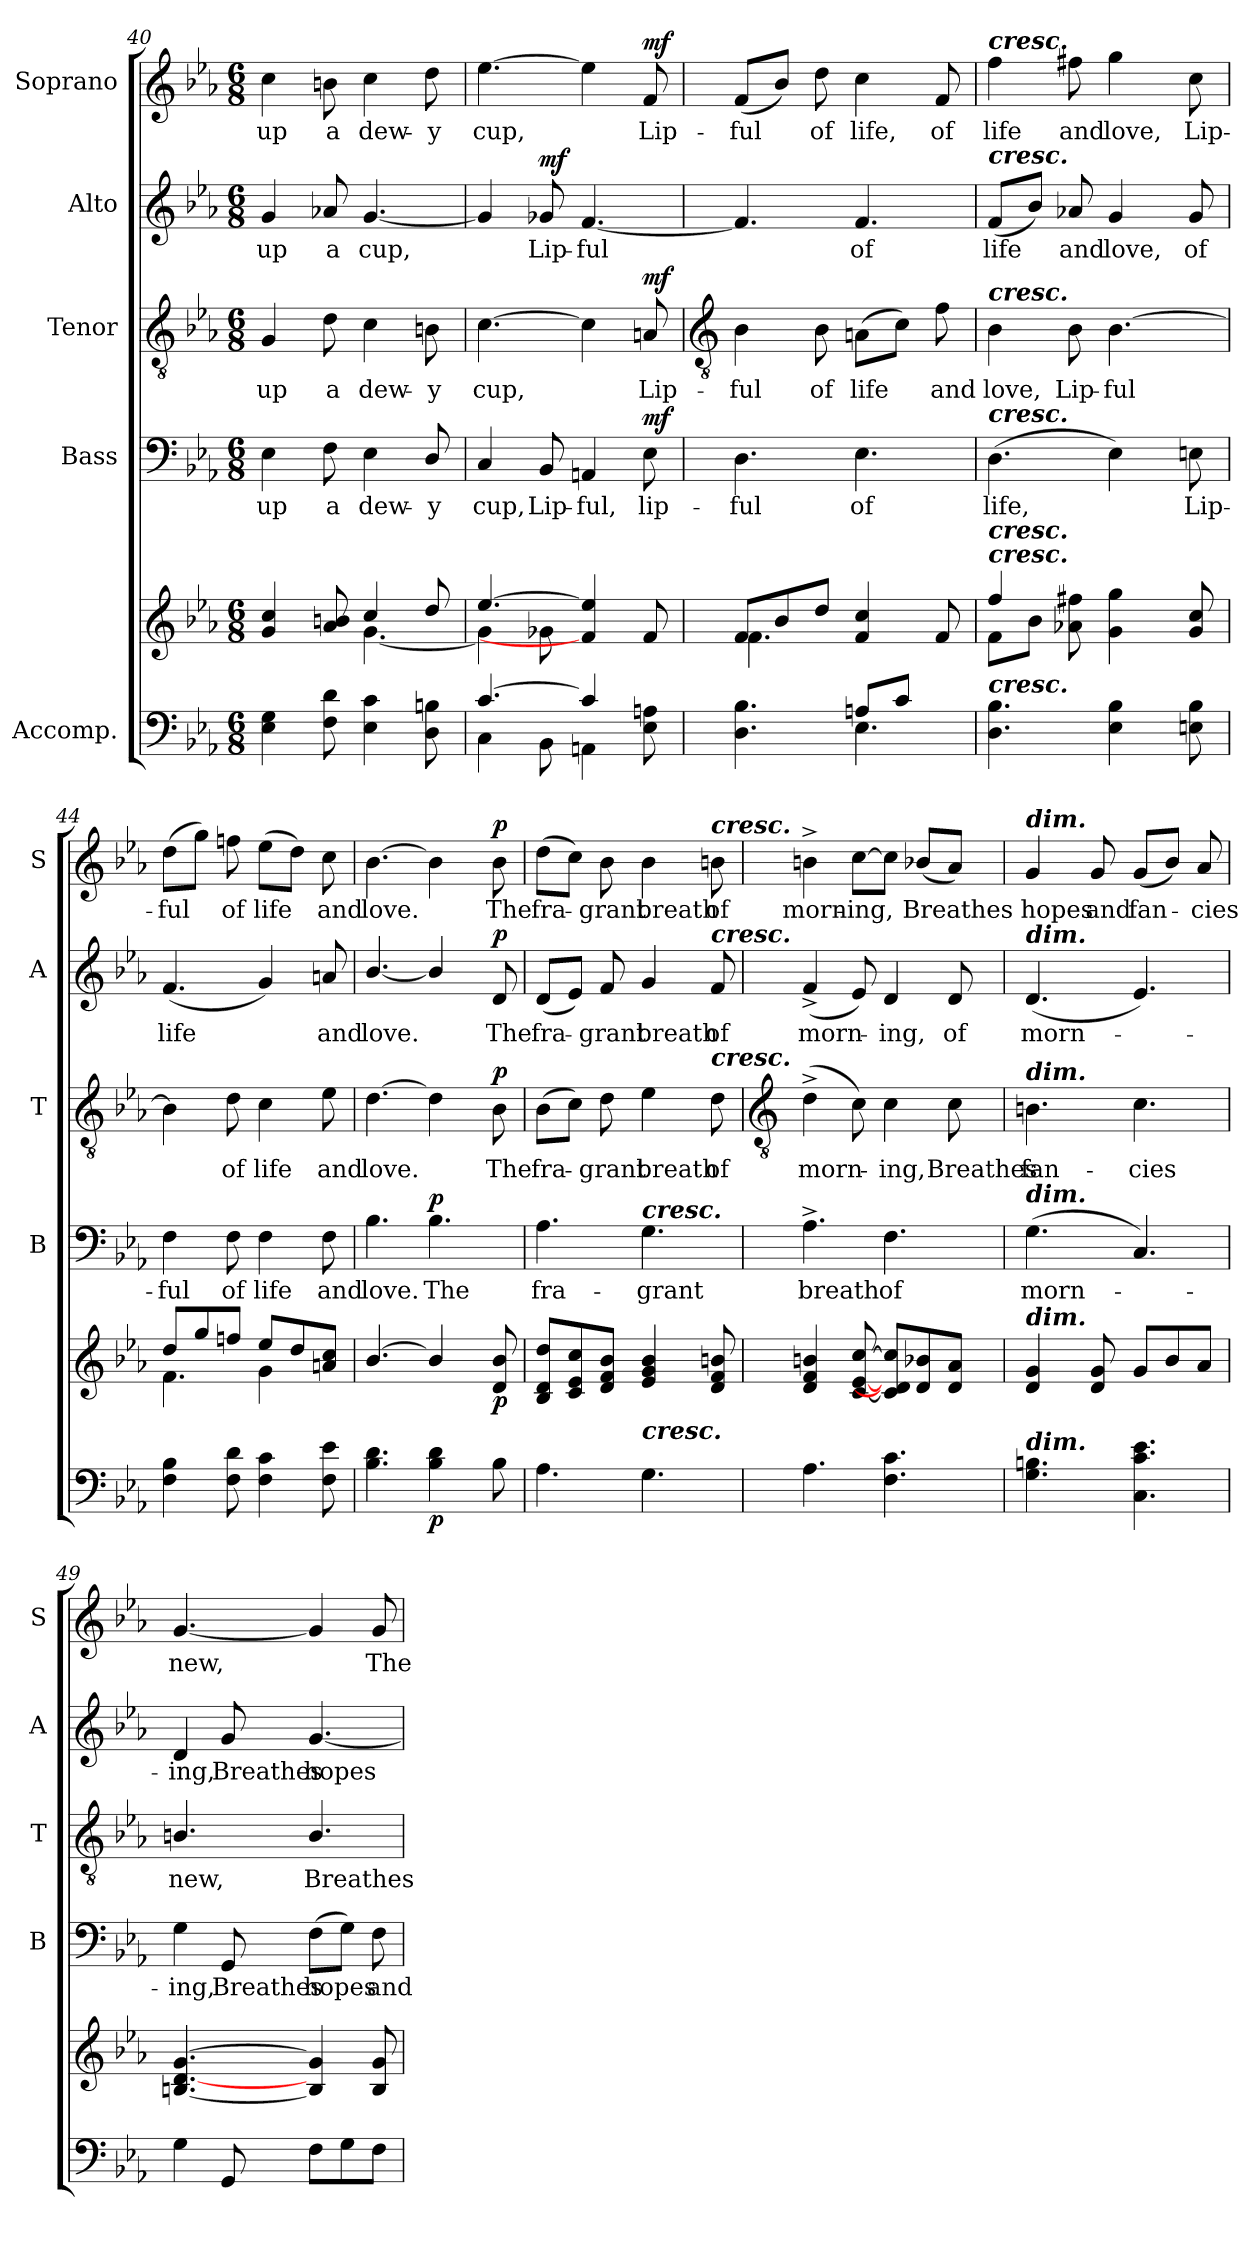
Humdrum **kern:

**kern	**kern	**dynam	**kern	**text	**dynam	**kern	**text	**dynam	**kern	**text	**dynam	**kern	**text	**dynam
*part5	*part5	*part5	*part4	*part4	*part4	*part3	*part3	*part3	*part2	*part2	*part2	*part1	*part1	*part1
*staff6	*staff5	*staff5/6	*staff4	*staff4	*staff4	*staff3	*staff3	*staff3	*staff2	*staff2	*staff2	*staff1	*staff1	*staff1
*I"Accomp.	*	*	*I"Bass	*	*	*I"Tenor	*	*	*I"Alto	*	*	*I"Soprano	*	*
*	*	*	*I'B	*	*	*I'T	*	*	*I'A	*	*	*I'S	*	*
*clefF4	*clefG2	*	*clefF4	*	*	*clefGv2	*	*	*clefG2	*	*	*clefG2	*	*
*k[b-e-a-]	*k[b-e-a-]	*	*k[b-e-a-]	*	*	*k[b-e-a-]	*	*	*k[b-e-a-]	*	*	*k[b-e-a-]	*	*
*E-:	*E-:	*	*E-:	*	*	*E-:	*	*	*E-:	*	*	*E-:	*	*
*M6/8	*M6/8	*	*M6/8	*	*	*M6/8	*	*	*M6/8	*	*	*M6/8	*	*
=40	=40	=40	=40	=40	=40	=40	=40	=40	=40	=40	=40	=40	=40	=40
*^	*^	*	*	*	*	*	*	*	*	*	*	*	*	*
!	!	!	!	!	!	!LO:LY:b	!	!	!LO:LY:b	!	!	!LO:LY:b	!	!	!LO:LY:b	!
2.ryy	4E-\ 4G\	4g/ 4cc/	4.ryy	.	4E-	up	.	4G	up	.	4g	up	.	4cc	up	.
!	!	!	!	!	!	!LO:LY:b	!	!	!LO:LY:b	!	!	!LO:LY:b	!	!	!LO:LY:b	!
.	8F\ 8d\	8a-/ 8bn/	.	.	8F	a	.	8d	a	.	8a-X	a	.	8bn	a	.
!	!	!	!	!	!	!LO:LY:b	!	!	!LO:LY:b	!	!	!LO:LY:b	!	!	!LO:LY:b	!
.	4E-\ 4c\	4cc/	[4.g\	.	4E-	dew-	.	4c	dew-	.	[4.g	cup,	.	4cc	dew-	.
!	!	!	!	!	!	!LO:LY:b	!	!	!LO:LY:b	!	!	!	!	!	!LO:LY:b	!
.	8D\ 8Bn\	8dd/	.	.	8D/	-y	.	8Bn	-y	.	.	.	.	8dd	-y	.
=41	=41	=41	=41	=41	=41	=41	=41	=41	=41	=41	=41	=41	=41	=41	=41	=41
!	!	!	!	!	!	!LO:LY:b	!	!	!LO:LY:b	!	!	!	!	!	!LO:LY:b	!
[4.c/	4C\	[4.ee-/	4g\]	.	4C	cup,	.	[4.c	cup,	.	4g]	.	.	[4.ee-	cup,	.
!	!	!	!	!	!	!LO:LY:b	!	!	!	!	!	!LO:LY:b	!LO:DY:b	!	!	!
.	8BB-\	.	8g-X\	.	8BB-	Lip-	.	.	.	.	8g-X	Lip-	mf	.	.	.
!	!	!	!	!	!	!LO:LY:b	!	!	!	!	!	!LO:LY:b	!	!	!	!
4c/]	4AAn\	4f/] 4ee-/]	4.ryy	.	4AAn	-ful,	.	4c]	.	.	[4.f	-ful	.	4ee-]	.	.
!	!	!	!	!LO:DY:b=2	!	!LO:LY:b	!	!	!LO:LY:b	!	!	!	!	!	!LO:LY:b	!
!	!	!	!	!LO:DY:n=1:b	!	!	!LO:DY:b	!	!	!LO:DY:b	!	!	!	!	!	!LO:DY:b
8ryy	8E-\ 8An\	8f/	.	mf mf	8E-	lip-	mf	8An	Lip-	mf	.	.	.	8f	Lip-	mf
!!LO:LB:g=z
=42	=42	=42	=42	=42	=42	=42	=42	=42	=42	=42	=42	=42	=42	=42	=42	=42
*	*	*	*	*	*	*	*	*clefGv2	*	*	*	*	*	*	*	*
!	!	!	!	!	!	!LO:LY:b	!	!	!LO:LY:b	!	!	!	!	!	!LO:LY:b	!
4.ryy	4.D\ 4.B-\	8f/L	4.f\	.	4.D	-ful	.	4B-	-ful	.	4.f]	.	.	(<8fL	-ful	.
.	.	8b-/	.	.	.	.	.	.	.	.	.	.	.	8b-J)	.	.
!	!	!	!	!	!	!	!	!	!LO:LY:b	!	!	!	!	!	!LO:LY:b	!
.	.	8dd/J	.	.	.	.	.	8B-	of	.	.	.	.	8dd	of	.
!	!	!	!	!	!	!LO:LY:b	!	!	!LO:LY:b	!	!	!LO:LY:b	!	!	!LO:LY:b	!
8An/L	4.E-\	4f/ 4cc/	4.ryy	.	4.E-	of	.	(>8AnL	life	.	4.f	of	.	4cc	life,	.
8c/J	.	.	.	.	.	.	.	8cJ)	.	.	.	.	.	.	.	.
!	!	!	!	!	!	!	!	!	!LO:LY:b	!	!	!	!	!	!LO:LY:b	!
8ryy	.	8f/	.	.	.	.	.	8f	and	.	.	.	.	8f	of	.
=43	=43	=43	=43	=43	=43	=43	=43	=43	=43	=43	=43	=43	=43	=43	=43	=43
!	!	!	!	!	!	!	!	!	!	!	!	!	!	!LO:TX:a:Bi:t=cresc.	!	!
!	!	!	!	!	!	!	!	!	!	!	!LO:TX:a:Bi:t=cresc.	!	!	!	!	!
!	!	!	!	!	!	!	!	!LO:TX:a:Bi:t=cresc.	!	!	!	!	!	!	!	!
!	!	!	!	!	!LO:TX:a:Bi:t=cresc.	!	!	!	!	!	!	!	!	!	!	!
!	!	!LO:TX:a:Bi:t=cresc.	!	!	!	!	!	!	!	!	!	!	!	!	!	!
!	!	!LO:TX:a:Bi:t=cresc.	!	!	!	!	!	!	!	!	!	!	!	!	!	!
!LO:TX:a:Bi:t=cresc.	!	!	!	!	!	!	!	!	!	!	!	!	!	!	!	!
!	!	!	!	!	!	!LO:LY:b	!	!	!LO:LY:b	!	!	!LO:LY:b	!	!	!LO:LY:b	!
2ryy	4.D\ 4.B-\	4ff/	8f\L	.	(>4.D	life,	.	4B-	love,	.	(8fL	life	.	4ff	life	.
.	.	.	8b-\J	.	.	.	.	.	.	.	8b-J)	.	.	.	.	.
!	!	!	!	!	!	!	!	!	!LO:LY:b	!	!	!LO:LY:b	!	!	!LO:LY:b	!
.	.	8a-X\ 8ff#X\	2ryy	.	.	.	.	8B-	Lip-	.	8a-X	and	.	8ff#X	and	.
!	!	!	!	!	!	!	!	!	!LO:LY:b	!	!	!LO:LY:b	!	!	!LO:LY:b	!
.	4E-\ 4B-\	4g\ 4gg\	.	.	4E-)	.	.	[4.B-	-ful	.	4g	love,	.	4gg	love,	.
8ryy	.	.	.	.	.	.	.	.	.	.	.	.	.	.	.	.
!	!	!	!	!	!	!LO:LY:b	!	!	!	!	!	!LO:LY:b	!	!	!LO:LY:b	!
8ryy	8En\ 8B-\	8g/ 8cc/	.	.	8En	Lip-	.	.	.	.	8g	of	.	8cc	Lip-	.
=44	=44	=44	=44	=44	=44	=44	=44	=44	=44	=44	=44	=44	=44	=44	=44	=44
!	!	!	!	!	!	!LO:LY:b	!	!	!	!	!	!LO:LY:b	!	!	!LO:LY:b	!
2.ryy	4F\ 4B-\	8dd/L	4.f\	.	4F	-ful	.	4B-]	.	.	(<4.f	life	.	(>8ddL	-ful	.
.	.	8gg/	.	.	.	.	.	.	.	.	.	.	.	8ggJ)	.	.
!	!	!	!	!	!	!LO:LY:b	!	!	!LO:LY:b	!	!	!	!	!	!LO:LY:b	!
.	8F\ 8d\	8ffn/J	.	.	8F	of	.	8d	of	.	.	.	.	8ffn	of	.
!	!	!	!	!	!	!LO:LY:b	!	!	!LO:LY:b	!	!	!	!	!	!LO:LY:b	!
.	4F\ 4c\	8ee-/L	4g\	.	4F	life	.	4c	life	.	4g)	.	.	(>8ee-L	life	.
.	.	8dd/	.	.	.	.	.	.	.	.	.	.	.	8ddJ)	.	.
!	!	!	!	!	!	!LO:LY:b	!	!	!LO:LY:b	!	!	!LO:LY:b	!	!	!LO:LY:b	!
.	8F\ 8e-\	8an/ 8cc/J	8ryy	.	8F	and	.	8e-	and	.	8an	and	.	8cc	and	.
=45	=45	=45	=45	=45	=45	=45	=45	=45	=45	=45	=45	=45	=45	=45	=45	=45
!	!	!	!LO:N:vis=1	!	!	!LO:LY:b	!	!	!LO:LY:b	!	!	!LO:LY:b	!	!	!LO:LY:b	!
2ryy	4.B-\ 4.d\	[4.b-/	2.ryy	.	4.B-	love.	.	[4.d	love.	.	[4.b-/	love.	.	[4.b-	love.	.
!	!	!	!	!LO:DY:b=2	!	!LO:LY:b	!LO:DY:b	!	!	!	!	!	!	!	!	!
.	4B-\ 4d\	4b-/]	.	p	4.B-	The	p	4d]	.	.	4b-/]	.	.	4b-]	.	.
8ryy	.	.	.	.	.	.	.	.	.	.	.	.	.	.	.	.
!	!	!	!	!LO:DY:b	!	!	!	!	!LO:LY:b	!LO:DY:b	!	!LO:LY:b	!LO:DY:b	!	!LO:LY:b	!LO:DY:b
8ryy	8B-\	8d/ 8b-/	.	p	.	.	.	8B-	The	p	8d	The	p	8b-	The	p
=46	=46	=46	=46	=46	=46	=46	=46	=46	=46	=46	=46	=46	=46	=46	=46	=46
!	!	!	!LO:N:vis=1	!	!	!LO:LY:b	!	!	!LO:LY:b	!	!	!LO:LY:b	!	!	!LO:LY:b	!
2.ryy	4.A-\	8B-/ 8d/ 8dd/L	2.ryy	.	4.A-	fra-	.	(>8B-L	fra-	.	(<8dL	fra-	.	(>8ddL	fra-	.
.	.	8c/ 8e-/ 8cc/	.	.	.	.	.	8cJ)	.	.	8e-J)	.	.	8ccJ)	.	.
!	!	!	!	!	!	!	!	!	!LO:LY:b	!	!	!LO:LY:b	!	!	!LO:LY:b	!
.	.	8d/ 8f/ 8b-/J	.	.	.	.	.	8d	grant	.	8f	grant	.	8b-	grant	.
!	!	!	!	!	!LO:TX:a:Bi:t=cresc.	!	!	!	!	!	!	!	!	!	!	!
!	!LO:TX:a:Bi:t=cresc.	!	!	!	!	!	!	!	!	!	!	!	!	!	!	!
!	!	!	!	!	!	!LO:LY:b	!	!	!LO:LY:b	!	!	!LO:LY:b	!	!	!LO:LY:b	!
.	4.G\	4e-/ 4g/ 4b-/	.	.	4.G	-grant	.	4e-	breath	.	4g	breath	.	4b-	breath	.
!	!	!	!	!	!	!	!	!	!	!	!	!	!	!LO:TX:a:Bi:t=cresc.	!	!
!	!	!	!	!	!	!	!	!	!	!	!LO:TX:a:Bi:t=cresc.	!	!	!	!	!
!	!	!	!	!	!	!	!	!LO:TX:a:Bi:t=cresc.	!	!	!	!	!	!	!	!
!	!	!	!	!	!	!	!	!	!LO:LY:b	!	!	!LO:LY:b	!	!	!LO:LY:b	!
.	.	8d/ 8f/ 8bn/	.	.	.	.	.	8d	of	.	8f	of	.	8bn	of	.
*v	*v	*	*	*	*	*	*	*	*	*	*	*	*	*	*	*
*	*v	*v	*	*	*	*	*	*	*	*	*	*	*	*	*
!!LO:LB:g=z
=47	=47	=47	=47	=47	=47	=47	=47	=47	=47	=47	=47	=47	=47	=47
*	*	*	*	*	*	*clefGv2	*	*	*	*	*	*	*	*
!	!	!	!	!LO:LY:b	!	!	!LO:LY:b	!	!	!LO:LY:b	!	!	!LO:LY:b	!
4.A-	4d 4f 4bn	.	4.A-^	breath	.	(>4d^	morn-	.	(<4f^	morn-	.	4bn^	morn-	.
!	!	!	!	!	!	!	!	!	!	!	!	!	!LO:LY:b	!
.	[8c [8e- [8cc	.	.	.	.	8c)	.	.	8e-)	.	.	[8ccL	-ing,	.
!	!	!	!	!LO:LY:b	!	!	!LO:LY:b	!	!	!LO:LY:b	!	!	!	!
4.F 4.c	8c] 8d] 8cc]L	.	4.F	of	.	4c	ing,	.	4d	ing,	.	8ccJ]	.	.
!	!	!	!	!	!	!	!	!	!	!	!	!	!LO:LY:b	!
.	8d 8b-X	.	.	.	.	.	.	.	.	.	.	(<8b-XL	Breathes	.
!	!	!	!	!	!	!	!LO:LY:b	!	!	!LO:LY:b	!	!	!	!
.	8d 8a-J	.	.	.	.	8c	Breathes	.	8d	of	.	8a-J)	.	.
=48	=48	=48	=48	=48	=48	=48	=48	=48	=48	=48	=48	=48	=48	=48
!	!	!	!	!	!	!	!	!	!	!	!	!LO:TX:a:Bi:t=dim.	!	!
!	!	!	!	!	!	!	!	!	!LO:TX:a:Bi:t=dim.	!	!	!	!	!
!	!	!	!	!	!	!LO:TX:a:Bi:t=dim.	!	!	!	!	!	!	!	!
!	!	!	!LO:TX:a:Bi:t=dim.	!	!	!	!	!	!	!	!	!	!	!
!	!LO:TX:a:Bi:t=dim.	!	!	!	!	!	!	!	!	!	!	!	!	!
!LO:TX:a:Bi:t=dim.	!	!	!	!	!	!	!	!	!	!	!	!	!	!
!	!	!	!	!LO:LY:b	!	!	!LO:LY:b	!	!	!LO:LY:b	!	!	!LO:LY:b	!
4.G 4.Bn	4d 4g	.	(<4.G	morn-	.	4.Bn	fan-	.	(<4.d	morn-	.	4g	hopes	.
!	!	!	!	!	!	!	!	!	!	!	!	!	!LO:LY:b	!
.	8d 8g	.	.	.	.	.	.	.	.	.	.	8g	and	.
!	!	!	!	!	!	!	!LO:LY:b	!	!	!	!	!	!LO:LY:b	!
4.C 4.c 4.e-	8gL	.	4.C)	.	.	4.c	-cies	.	4.e-)	.	.	(<8gL	fan-	.
.	8b-	.	.	.	.	.	.	.	.	.	.	8b-J)	.	.
!	!	!	!	!	!	!	!	!	!	!	!	!	!LO:LY:b	!
.	8a-J	.	.	.	.	.	.	.	.	.	.	8a-	cies	.
=49	=49	=49	=49	=49	=49	=49	=49	=49	=49	=49	=49	=49	=49	=49
!	!	!	!	!LO:LY:b	!	!	!LO:LY:b	!	!	!LO:LY:b	!	!	!LO:LY:b	!
4G	[4.Bn [4.d [4.g	.	4G	ing,	.	4.Bn/	new,	.	4d	ing,	.	[4.g	new,	.
!	!	!	!	!LO:LY:b	!	!	!	!	!	!LO:LY:b	!	!	!	!
8GG	.	.	8GG	Breathes	.	.	.	.	8g	Breathes	.	.	.	.
!	!	!	!	!LO:LY:b	!	!	!LO:LY:b	!	!	!LO:LY:b	!	!	!	!
8FL	4B] 4g]	.	(>8FL	hopes	.	4.B/	Breathes	.	[4.g	hopes	.	4g]	.	.
8G	.	.	8GJ)	.	.	.	.	.	.	.	.	.	.	.
!	!	!	!	!LO:LY:b	!	!	!	!	!	!	!	!	!LO:LY:b	!
8FJ	8B 8g	.	8F	and	.	.	.	.	.	.	.	8g	The	.
=	=	=	=	=	=	=	=	=	=	=	=	=	=	=
*-	*-	*-	*-	*-	*-	*-	*-	*-	*-	*-	*-	*-	*-	*-
